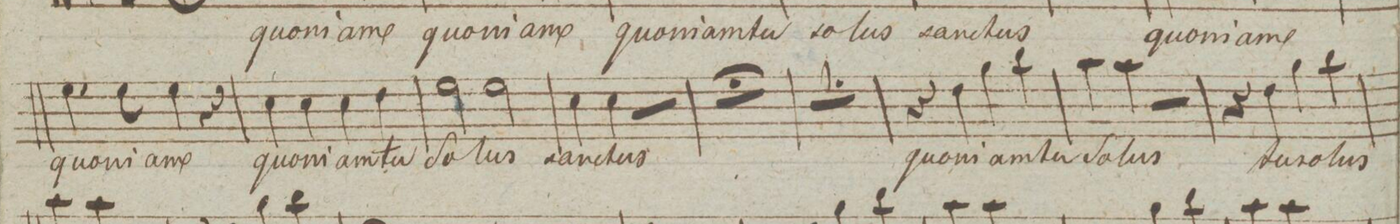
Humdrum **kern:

**kern	**text	**dynam
*I"Tenore.	*	*
*clefC4	*	*
*k[]	*	*
*met(c|)	*	*
*M2/2	*	*
4.d\	quo-	.
8d\	-ni-	.
4d\	-am	.
4r	.	.
=119	=119	=119
4B\	quo-	.
4B\	-ni-	.
4B\	-am	.
4c\	tu	.
=120	=120	=120
2d\	So-	.
2d\	-lus	.
=121	=121	=121
4B\	san-	.
4B\	-ctus	.
2r	.	.
=122	=122	=122
1r;	.	.
=123	=123	=123
1r	.	.
=124	=124	=124
4r	.	.
4c\	quo-	.
4f\	-niam	.
4a\	tu	.
=125	=125	=125
4g\	So-	.
4g\	-lus	.
2r	.	.
=126	=126	=126
4r	.	.
4c\	tu	.
4f\	so-	.
4a\	-lus	.
=127	=127	=127
*-	*-	*-
